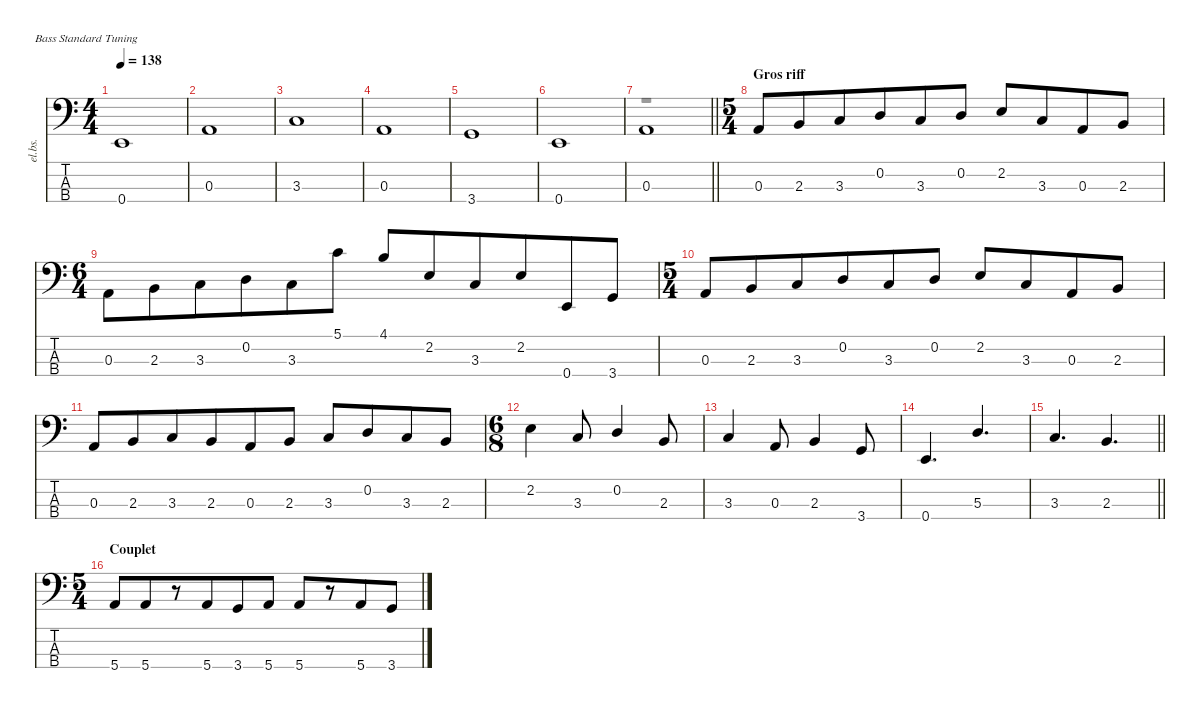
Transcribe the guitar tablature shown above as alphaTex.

\defaultSystemsLayout 4
\hideDynamics
\bracketExtendMode nobrackets
\track ("Basse" "el.bs.") {instrument electricbassfinger}
\staff {score tabs}
\tuning (G2 D2 A1 E1)
\voice
\ts (4 4)
\tempo 138
\clef f4
\ks aminor
0.4.1{dy f beam Up} |
0.3.1{beam Up} |
3.3.1{dy mf beam Up} |
0.3.1{dy f beam Up} |
3.4.1{beam Up} |
0.4.1{beam Up} |
\barLineRight lightlight
0.3.1{beam Up} |
\ts (5 4)
\beaming (8 6 4)
\section ("" "Gros riff")
0.3.8{beam Up} 2.3.8{beam Up} 3.3.8{beam Up} 0.2.8{beam Up} 3.3.8{beam Up} 0.2.8{beam Up} 2.2.8{beam Up} 3.3.8{beam Up} 0.3.8{beam Up} 2.3.8{beam Up} |
\ts (6 4)
\beaming (8 6 6)
0.3.8{beam Down} 2.3.8{beam Down} 3.3.8{beam Down} 0.2.8{beam Down} 3.3.8{beam Down} 5.1.8{beam Down} 4.1.8{beam Up} 2.2.8{beam Up} 3.3.8{beam Up} 2.2.8{beam Up} 0.4.8{beam Up} 3.4.8{beam Up} |
\ts (5 4)
\beaming (8 6 4)
0.3.8{beam Up} 2.3.8{beam Up} 3.3.8{beam Up} 0.2.8{beam Up} 3.3.8{beam Up} 0.2.8{beam Up} 2.2.8{beam Up} 3.3.8{beam Up} 0.3.8{beam Up} 2.3.8{beam Up} |
0.3.8{beam Up} 2.3.8{beam Up} 3.3.8{beam Up} 2.3.8{beam Up} 0.3.8{beam Up} 2.3.8{beam Up} 3.3.8{beam Up} 0.2.8{beam Up} 3.3.8{beam Up} 2.3.8{beam Up} |
\ts (6 8)
\beaming (8 3 3)
2.2.4{beam Down} 3.3.8{beam Up} 0.2.4{beam Up} 2.3.8{beam Up} |
3.3.4{beam Up} 0.3.8{beam Up} 2.3.4{beam Up} 3.4.8{beam Up} |
0.4.4{d beam Up} 5.3.4{d beam Up} |
\barLineRight lightlight
3.3.4{d beam Up} 2.3.4{d beam Up} |
\ts (5 4)
\beaming (8 6 4)
\section ("" "Couplet")
5.4.8{beam Up} 5.4.8{beam Up} r.8{beam Up} 5.4.8{beam Up} 3.4.8{beam Up} 5.4.8{beam Up} 5.4.8{beam Up} r.8{beam Up} 5.4.8{beam Up} 3.4.8{beam Up}
\voice
\clef f4
\ottava regular
\simile none
\ks aminor
|
|
|
|
|
|
\barLineRight lightlight
r.1{dy mf beam Down} |
|
|
|
|
|
|
|
\barLineRight lightlight
|
